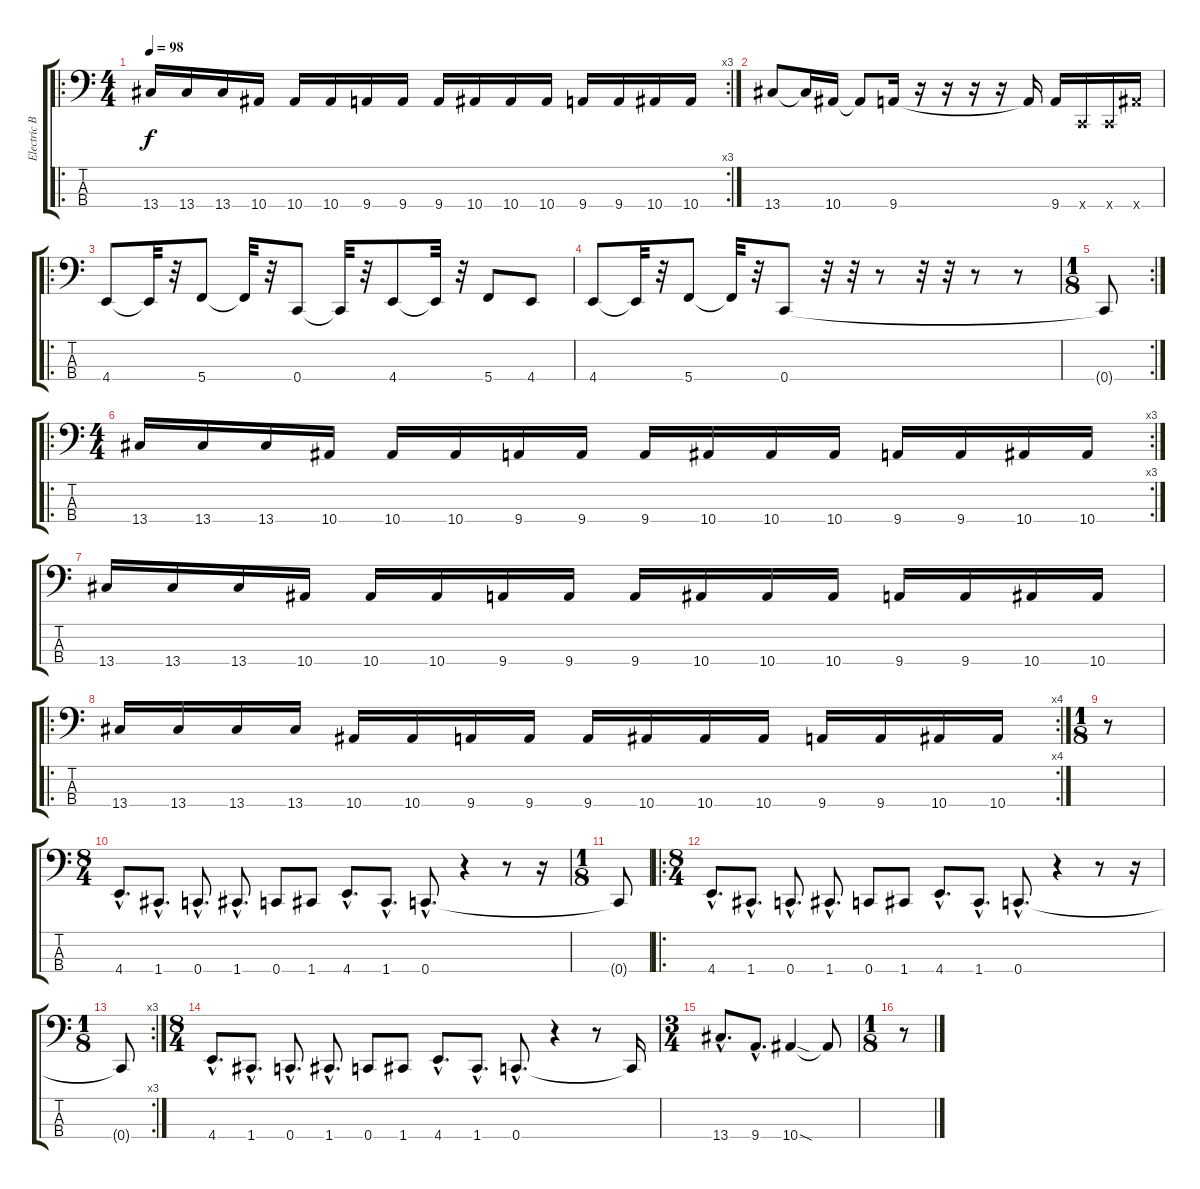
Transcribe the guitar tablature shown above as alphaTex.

\track ("Electric Bass" "Electric B") {instrument electricbassfinger}
\staff {score tabs}
\tuning (F2 C2 G1 C1) {hide}
\ro
\rc 3
\ts (4 4)
\tempo 98
\clef f4
\ks c
13.4.16{dy f} 13.4.16 13.4.16 10.4.16 10.4.16 10.4.16 9.4.16 9.4.16 9.4.16 10.4.16 10.4.16 10.4.16 9.4.16 9.4.16 10.4.16 10.4.16 |
13.4.8 13.4{t}.16 10.4.16 10.4{t}.8 9.4.16 r.16 r.16 r.16 r.16 9.4{t}.16 9.4.16 0.4{x}.16 0.4{x}.16 10.4{x}.16 |
\ro
4.4.8 4.4{t}.32 r.32 5.4.8 5.4{t}.32 r.32 0.4.8 0.4{t}.32 r.32 4.4.8 4.4{t}.32 r.32 5.4.8 4.4.8 |
4.4.8 4.4{t}.32 r.32 5.4.8 5.4{t}.32 r.32 0.4.8 r.32 r.32 r.8 r.32 r.32 r.8 r.8 |
\rc 2
\ts (1 8)
0.4{t}.8 |
\ro
\rc 3
\ts (4 4)
13.4.16 13.4.16 13.4.16 10.4.16 10.4.16 10.4.16 9.4.16 9.4.16 9.4.16 10.4.16 10.4.16 10.4.16 9.4.16 9.4.16 10.4.16 10.4.16 |
13.4.16 13.4.16 13.4.16 10.4.16 10.4.16 10.4.16 9.4.16 9.4.16 9.4.16 10.4.16 10.4.16 10.4.16 9.4.16 9.4.16 10.4.16 10.4.16 |
\ro
\rc 4
13.4.16 13.4.16 13.4.16 13.4.16 10.4.16 10.4.16 9.4.16 9.4.16 9.4.16 10.4.16 10.4.16 10.4.16 9.4.16 9.4.16 10.4.16 10.4.16 |
\ts (1 8)
r.8 |
\ts (8 4)
4.4{hac}.8{d} 1.4{hac}.8{d} 0.4{hac}.8{d} 1.4{hac}.8{d} 0.4.8 1.4.8 4.4{hac}.8{d} 1.4{hac}.8{d} 0.4{hac}.8{d} r.4 r.8 r.16 |
\ts (1 8)
0.4{t}.8 |
\ro
\ts (8 4)
4.4{hac}.8{d} 1.4{hac}.8{d} 0.4{hac}.8{d} 1.4{hac}.8{d} 0.4.8 1.4.8 4.4{hac}.8{d} 1.4{hac}.8{d} 0.4{hac}.8{d} r.4 r.8 r.16 |
\rc 3
\ts (1 8)
0.4{t}.8 |
\ts (8 4)
4.4{hac}.8{d} 1.4{hac}.8{d} 0.4{hac}.8{d} 1.4{hac}.8{d} 0.4.8 1.4.8 4.4{hac}.8{d} 1.4{hac}.8{d} 0.4{hac}.8{d} r.4 r.8 0.4{t}.16 |
\ts (3 4)
13.4{hac}.8{d} 9.4{hac}.8{d} 10.4{sod}.4 10.4{t}.8 |
\ts (1 8)
r.8
